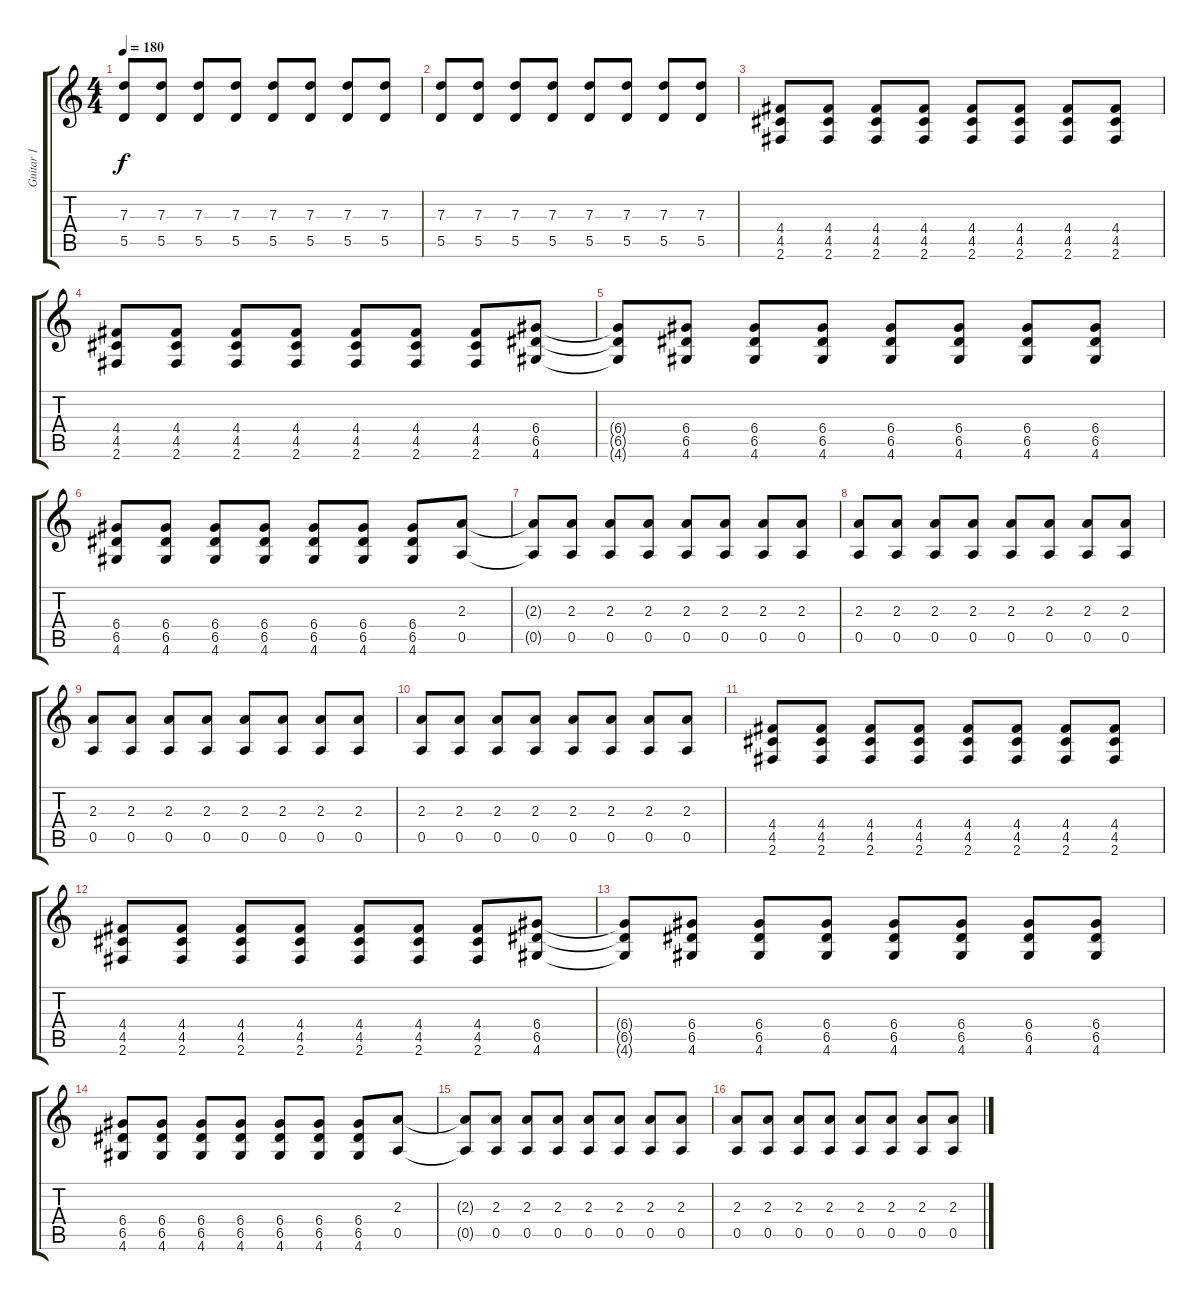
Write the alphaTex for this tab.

\track ("Guitar 1" "Guitar 1") {instrument distortionguitar}
\staff {score tabs}
\tuning (E4 B3 G3 D3 A2 E2) {hide}
\ts (4 4)
\tempo 180
\clef g2
\ks c
(7.3{t} 5.5{t}).8{dy f} (7.3 5.5).8 (7.3 5.5).8 (7.3 5.5).8 (7.3 5.5).8 (7.3 5.5).8 (7.3 5.5).8 (7.3 5.5).8 |
(7.3 5.5).8 (7.3 5.5).8 (7.3 5.5).8 (7.3 5.5).8 (7.3 5.5).8 (7.3 5.5).8 (7.3 5.5).8 (7.3 5.5).8 |
(4.4 4.5 2.6).8 (4.4 4.5 2.6).8 (4.4 4.5 2.6).8 (4.4 4.5 2.6).8 (4.4 4.5 2.6).8 (4.4 4.5 2.6).8 (4.4 4.5 2.6).8 (4.4 4.5 2.6).8 |
(4.4 4.5 2.6).8 (4.4 4.5 2.6).8 (4.4 4.5 2.6).8 (4.4 4.5 2.6).8 (4.4 4.5 2.6).8 (4.4 4.5 2.6).8 (4.4 4.5 2.6).8 (6.4 6.5 4.6).8 |
(6.4{t} 6.5{t} 4.6{t}).8 (6.4 6.5 4.6).8 (6.4 6.5 4.6).8 (6.4 6.5 4.6).8 (6.4 6.5 4.6).8 (6.4 6.5 4.6).8 (6.4 6.5 4.6).8 (6.4 6.5 4.6).8 |
(6.4 6.5 4.6).8 (6.4 6.5 4.6).8 (6.4 6.5 4.6).8 (6.4 6.5 4.6).8 (6.4 6.5 4.6).8 (6.4 6.5 4.6).8 (6.4 6.5 4.6).8 (2.3 0.5).8 |
(2.3{t} 0.5{t}).8 (2.3 0.5).8 (2.3 0.5).8 (2.3 0.5).8 (2.3 0.5).8 (2.3 0.5).8 (2.3 0.5).8 (2.3 0.5).8 |
(2.3 0.5).8 (2.3 0.5).8 (2.3 0.5).8 (2.3 0.5).8 (2.3 0.5).8 (2.3 0.5).8 (2.3 0.5).8 (2.3 0.5).8 |
(2.3 0.5).8 (2.3 0.5).8 (2.3 0.5).8 (2.3 0.5).8 (2.3 0.5).8 (2.3 0.5).8 (2.3 0.5).8 (2.3 0.5).8 |
(2.3 0.5).8 (2.3 0.5).8 (2.3 0.5).8 (2.3 0.5).8 (2.3 0.5).8 (2.3 0.5).8 (2.3 0.5).8 (2.3 0.5).8 |
(4.4 4.5 2.6).8 (4.4 4.5 2.6).8 (4.4 4.5 2.6).8 (4.4 4.5 2.6).8 (4.4 4.5 2.6).8 (4.4 4.5 2.6).8 (4.4 4.5 2.6).8 (4.4 4.5 2.6).8 |
(4.4 4.5 2.6).8 (4.4 4.5 2.6).8 (4.4 4.5 2.6).8 (4.4 4.5 2.6).8 (4.4 4.5 2.6).8 (4.4 4.5 2.6).8 (4.4 4.5 2.6).8 (6.4 6.5 4.6).8 |
(6.4{t} 6.5{t} 4.6{t}).8 (6.4 6.5 4.6).8 (6.4 6.5 4.6).8 (6.4 6.5 4.6).8 (6.4 6.5 4.6).8 (6.4 6.5 4.6).8 (6.4 6.5 4.6).8 (6.4 6.5 4.6).8 |
(6.4 6.5 4.6).8 (6.4 6.5 4.6).8 (6.4 6.5 4.6).8 (6.4 6.5 4.6).8 (6.4 6.5 4.6).8 (6.4 6.5 4.6).8 (6.4 6.5 4.6).8 (2.3 0.5).8 |
(2.3{t} 0.5{t}).8 (2.3 0.5).8 (2.3 0.5).8 (2.3 0.5).8 (2.3 0.5).8 (2.3 0.5).8 (2.3 0.5).8 (2.3 0.5).8 |
(2.3 0.5).8 (2.3 0.5).8 (2.3 0.5).8 (2.3 0.5).8 (2.3 0.5).8 (2.3 0.5).8 (2.3 0.5).8 (2.3 0.5).8
